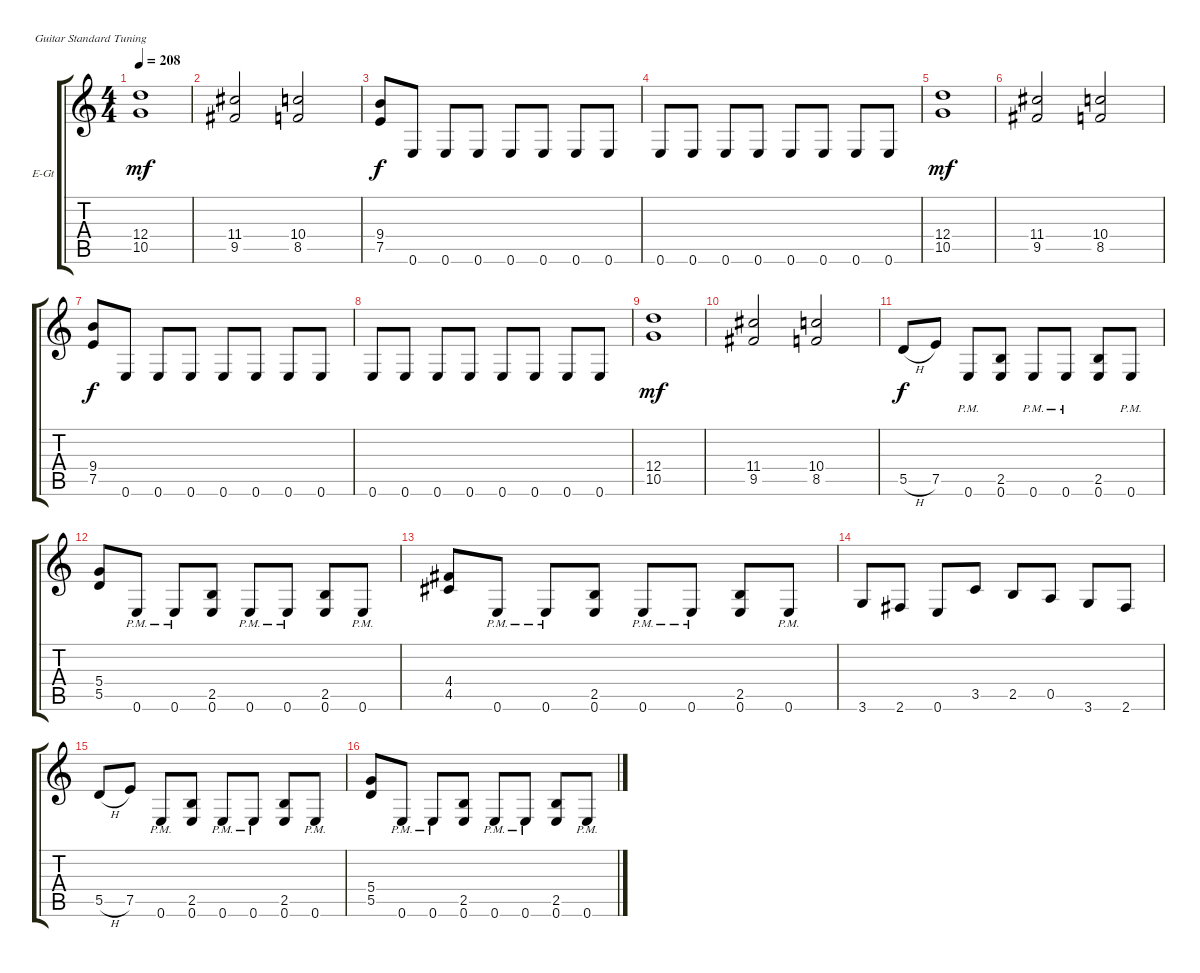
\defaultSystemsLayout 4
\bracketExtendMode groupsimilarinstruments
\firstSystemTrackNameOrientation horizontal
\otherSystemsTrackNameOrientation horizontal
\track ("Electric Guitar" "E-Gt") {instrument distortionguitar}
\staff {score tabs}
\tuning (E4 B3 G3 D3 A2 E2)
\ts (4 4)
\tempo 208
\clef g2
\ks c
(10.5 12.4).1{dy mf} |
(9.5 11.4).2 (8.5 10.4).2 |
(7.5 9.4).8{dy f} 0.6.8 0.6.8 0.6.8 0.6.8 0.6.8 0.6.8 0.6.8 |
0.6.8 0.6.8 0.6.8 0.6.8 0.6.8 0.6.8 0.6.8 0.6.8 |
(10.5 12.4).1{dy mf} |
(9.5 11.4).2 (8.5 10.4).2 |
(7.5 9.4).8{dy f} 0.6.8 0.6.8 0.6.8 0.6.8 0.6.8 0.6.8 0.6.8 |
0.6.8 0.6.8 0.6.8 0.6.8 0.6.8 0.6.8 0.6.8 0.6.8 |
(10.5 12.4).1{dy mf} |
(9.5 11.4).2 (8.5 10.4).2 |
5.5{h}.8{dy f} 7.5.8 0.6{pm}.8 (0.6 2.5).8 0.6{pm}.8 0.6{pm}.8 (0.6 2.5).8 0.6{pm}.8 |
(5.5 5.4).8 0.6{pm}.8 0.6{pm}.8 (0.6 2.5).8 0.6{pm}.8 0.6{pm}.8 (0.6 2.5).8 0.6{pm}.8 |
(4.5 4.4).8 0.6{pm}.8 0.6{pm}.8 (0.6 2.5).8 0.6{pm}.8 0.6{pm}.8 (0.6 2.5).8 0.6{pm}.8 |
3.6.8 2.6.8 0.6.8 3.5.8 2.5.8 0.5.8 3.6.8 2.6.8 |
5.5{h}.8 7.5.8 0.6{pm}.8 (0.6 2.5).8 0.6{pm}.8 0.6{pm}.8 (0.6 2.5).8 0.6{pm}.8 |
(5.5 5.4).8 0.6{pm}.8 0.6{pm}.8 (0.6 2.5).8 0.6{pm}.8 0.6{pm}.8 (0.6 2.5).8 0.6{pm}.8
